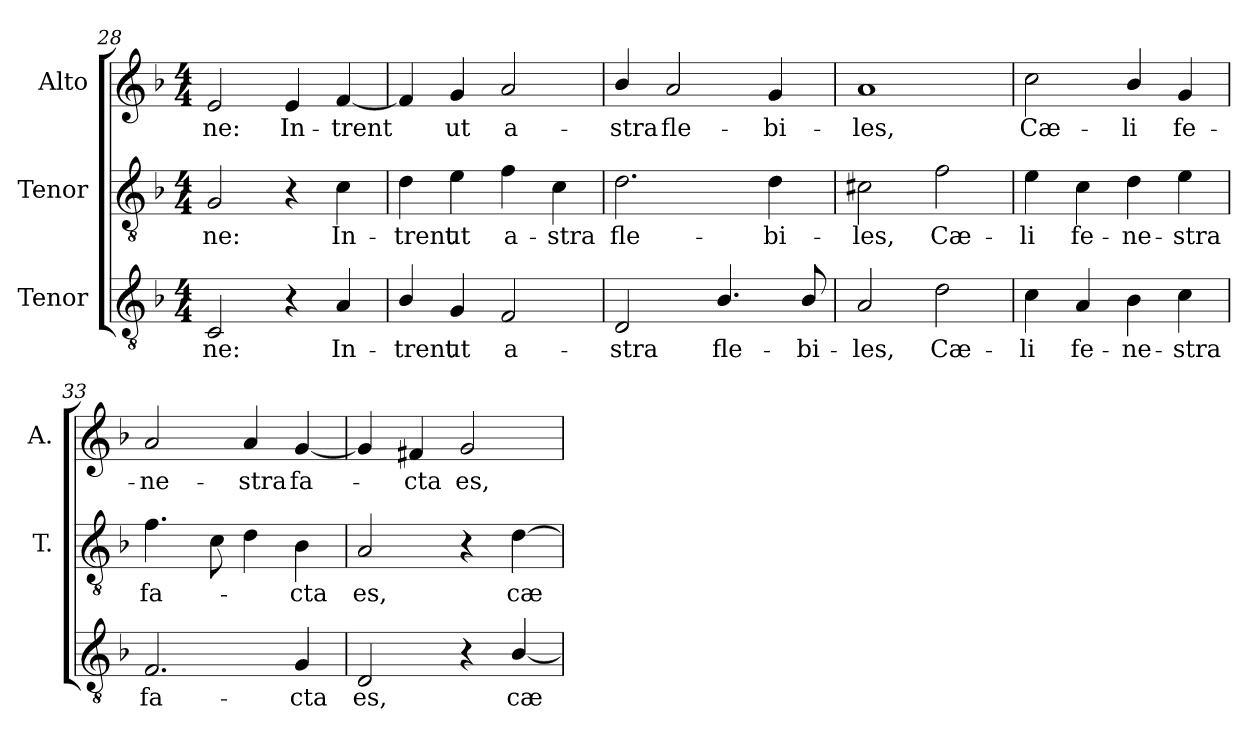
**kern	**text	**kern	**text	**kern	**text
*part3	*part3	*part2	*part2	*part1	*part1
*staff3	*staff3	*staff2	*staff2	*staff1	*staff1
*I"Tenor	*	*I"Tenor	*	*I"Alto	*
*	*	*I'T.	*	*I'A.	*
*clefGv2	*	*clefGv2	*	*clefG2	*
*	*	*ITrd7c12	*	*	*
*k[b-]	*	*k[b-]	*	*k[b-]	*
*F:	*	*F:	*	*F:	*
*M4/4	*	*M4/4	*	*M4/4	*
=28	=28	=28	=28	=28	=28
!	!LO:LY:b:color=#000000	!	!	!	!
!	!	!	!LO:LY:b:color=#000000	!	!
!	!	!	!	!	!LO:LY:b:color=#000000
2Ci/	-ne:	2GGi/	-ne:	2ei/	-ne:
!	!	!	!	!	!LO:LY:b:color=#000000
4r	.	4r	.	4ei/	In-
!	!LO:LY:b:color=#000000	!	!	!	!
!	!	!	!LO:LY:b:color=#000000	!	!
!	!	!	!	!	!LO:LY:b:color=#000000
4Ai/	In-	4Ci\	In-	[4fi/	-trent
=29	=29	=29	=29	=29	=29
!	!LO:LY:b:color=#000000	!	!	!	!
!	!	!	!LO:LY:b:color=#000000	!	!
4B-i/	-trent	4Di\	-trent	4fi/]	.
!	!LO:LY:b:color=#000000	!	!	!	!
!	!	!	!LO:LY:b:color=#000000	!	!
!	!	!	!	!	!LO:LY:b:color=#000000
4Gi/	ut	4Ei\	ut	4gi/	ut
!	!LO:LY:b:color=#000000	!	!	!	!
!	!	!	!LO:LY:b:color=#000000	!	!
!	!	!	!	!	!LO:LY:b:color=#000000
2Fi/	a-	4Fi\	a-	2ai/	a-
!	!	!	!LO:LY:b:color=#000000	!	!
.	.	4Ci\	-stra	.	.
=30	=30	=30	=30	=30	=30
!	!LO:LY:b:color=#000000	!	!	!	!
!	!	!	!LO:LY:b:color=#000000	!	!
!	!	!	!	!	!LO:LY:b:color=#000000
2Di/	-stra	2.Di\	fle-	4b-i/	-stra
!	!	!	!	!	!LO:LY:b:color=#000000
.	.	.	.	2ai/	fle-
!	!LO:LY:b:color=#000000	!	!	!	!
4.B-i/	fle-	.	.	.	.
!	!	!	!LO:LY:b:color=#000000	!	!
!	!	!	!	!	!LO:LY:b:color=#000000
.	.	4Di\	-bi-	4gi/	-bi-
!	!LO:LY:b:color=#000000	!	!	!	!
8B-i/	-bi-	.	.	.	.
=31	=31	=31	=31	=31	=31
!	!LO:LY:b:color=#000000	!	!	!	!
!	!	!	!LO:LY:b:color=#000000	!	!
!	!	!	!	!	!LO:LY:b:color=#000000
2Ai/	-les,	2C#Xi\	-les,	1ai	-les,
!	!LO:LY:b:color=#000000	!	!	!	!
!	!	!	!LO:LY:b:color=#000000	!	!
2di\	Cæ-	2Fi\	Cæ-	.	.
=32	=32	=32	=32	=32	=32
!	!LO:LY:b:color=#000000	!	!	!	!
!	!	!	!LO:LY:b:color=#000000	!	!
!	!	!	!	!	!LO:LY:b:color=#000000
4ci\	-li	4Ei\	-li	2cci\	Cæ-
!	!LO:LY:b:color=#000000	!	!	!	!
!	!	!	!LO:LY:b:color=#000000	!	!
4Ai/	fe-	4Ci\	fe-	.	.
!	!LO:LY:b:color=#000000	!	!	!	!
!	!	!	!LO:LY:b:color=#000000	!	!
!	!	!	!	!	!LO:LY:b:color=#000000
4B-i\	-ne-	4Di\	-ne-	4b-i/	-li
!	!LO:LY:b:color=#000000	!	!	!	!
!	!	!	!LO:LY:b:color=#000000	!	!
!	!	!	!	!	!LO:LY:b:color=#000000
4ci\	-stra	4Ei\	-stra	4gi/	fe-
=33	=33	=33	=33	=33	=33
!	!LO:LY:b:color=#000000	!	!	!	!
!	!	!	!LO:LY:b:color=#000000	!	!
!	!	!	!	!	!LO:LY:b:color=#000000
2.Fi/	fa-	4.Fi\	fa-	2ai/	-ne-
.	.	8Ci\	.	.	.
!	!	!	!	!	!LO:LY:b:color=#000000
.	.	4Di\	.	4ai/	-stra
!	!LO:LY:b:color=#000000	!	!	!	!
!	!	!	!LO:LY:b:color=#000000	!	!
!	!	!	!	!	!LO:LY:b:color=#000000
4Gi/	-cta	4BB-i\	-cta	[4gi/	fa-
!!LO:PB:g=z
=34	=34	=34	=34	=34	=34
!	!LO:LY:b:color=#000000	!	!	!	!
!	!	!	!LO:LY:b:color=#000000	!	!
2Di/	es,	2AAi/	es,	4gi/]	.
!	!	!	!	!	!LO:LY:b:color=#000000
.	.	.	.	4f#Xi/	-cta
!	!	!	!	!	!LO:LY:b:color=#000000
4r	.	4r	.	2gi/	es,
!	!LO:LY:b:color=#000000	!	!	!	!
!	!	!	!LO:LY:b:color=#000000	!	!
[4B-i/	cæ-	[4Di\	cæ-	.	.
=	=	=	=	=	=
*-	*-	*-	*-	*-	*-
